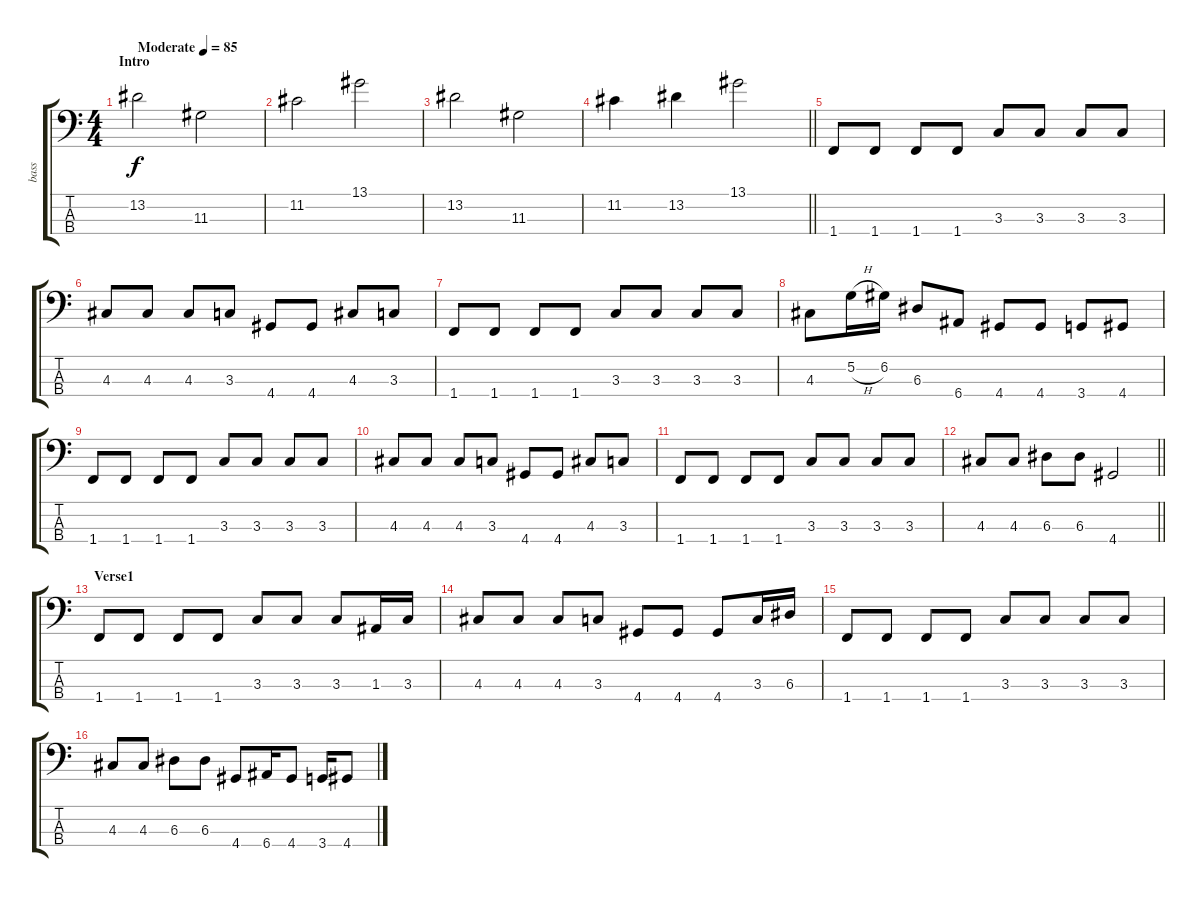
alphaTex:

\track ("bass" "bass") {instrument electricbasspick}
\staff {score tabs}
\tuning (G2 D2 A1 E1) {hide}
\ts (4 4)
\section ("" "Intro")
\tempo (85 "Moderate")
\clef f4
\ks c
13.2.2{dy f instrument electricbasspick} 11.3.2 |
11.2.2 13.1.2 |
13.2.2 11.3.2 |
\barLineRight lightlight
11.2.4 13.2.4 13.1.2 |
1.4.8 1.4.8 1.4.8 1.4.8 3.3.8 3.3.8 3.3.8 3.3.8 |
4.3.8 4.3.8 4.3.8 3.3.8 4.4.8 4.4.8 4.3.8 3.3.8 |
1.4.8 1.4.8 1.4.8 1.4.8 3.3.8 3.3.8 3.3.8 3.3.8 |
4.3.8 5.2{h}.16 6.2.16 6.3.8 6.4.8 4.4.8 4.4.8 3.4.8 4.4.8 |
1.4.8 1.4.8 1.4.8 1.4.8 3.3.8 3.3.8 3.3.8 3.3.8 |
4.3.8 4.3.8 4.3.8 3.3.8 4.4.8 4.4.8 4.3.8 3.3.8 |
1.4.8 1.4.8 1.4.8 1.4.8 3.3.8 3.3.8 3.3.8 3.3.8 |
\barLineRight lightlight
4.3.8 4.3.8 6.3.8 6.3.8 4.4.2 |
\section ("" "Verse1")
1.4.8 1.4.8 1.4.8 1.4.8 3.3.8 3.3.8 3.3.8 1.3.16 3.3.16 |
4.3.8 4.3.8 4.3.8 3.3.8 4.4.8 4.4.8 4.4.8 3.3.16 6.3.16 |
1.4.8 1.4.8 1.4.8 1.4.8 3.3.8 3.3.8 3.3.8 3.3.8 |
4.3.8 4.3.8 6.3.8 6.3.8 4.4.8 6.4.16 4.4.8 3.4.16 4.4.8
